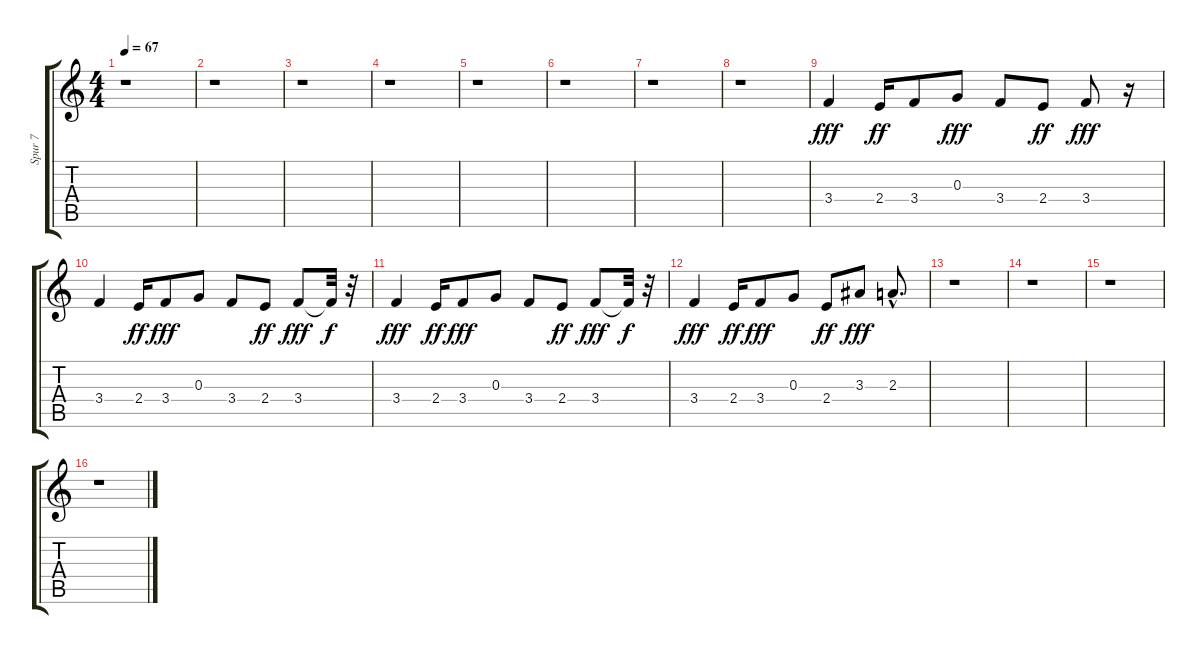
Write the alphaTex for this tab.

\track ("Spur 7" "Spur 7") {instrument distortionguitar}
\staff {score tabs}
\tuning (E4 B3 G3 D3 A2 E2) {hide}
\ts (4 4)
\tempo 67
\clef g2
\ks c
r.1{dy fff instrument distortionguitar} |
r.1 |
r.1 |
r.1 |
r.1 |
r.1 |
r.1 |
r.1 |
3.4.4 2.4.16{dy ff} 3.4.8 0.3.8{dy fff} 3.4.8 2.4.8{dy ff} 3.4.8{dy fff} r.16 |
3.4.4 2.4.16{dy ff} 3.4.8{dy fff} 0.3.8 3.4.8 2.4.8{dy ff} 3.4.8{dy fff} 3.4{t}.32{dy f} r.32 |
3.4.4{dy fff} 2.4.16{dy ff} 3.4.8{dy fff} 0.3.8 3.4.8 2.4.8{dy ff} 3.4.8{dy fff} 3.4{t}.32{dy f} r.32 |
3.4.4{dy fff} 2.4.16{dy ff} 3.4.8{dy fff} 0.3.8 2.4.8{dy ff} 3.3.8{dy fff} 2.3{hac}.8{d} |
r.1 |
r.1 |
r.1 |
r.1
